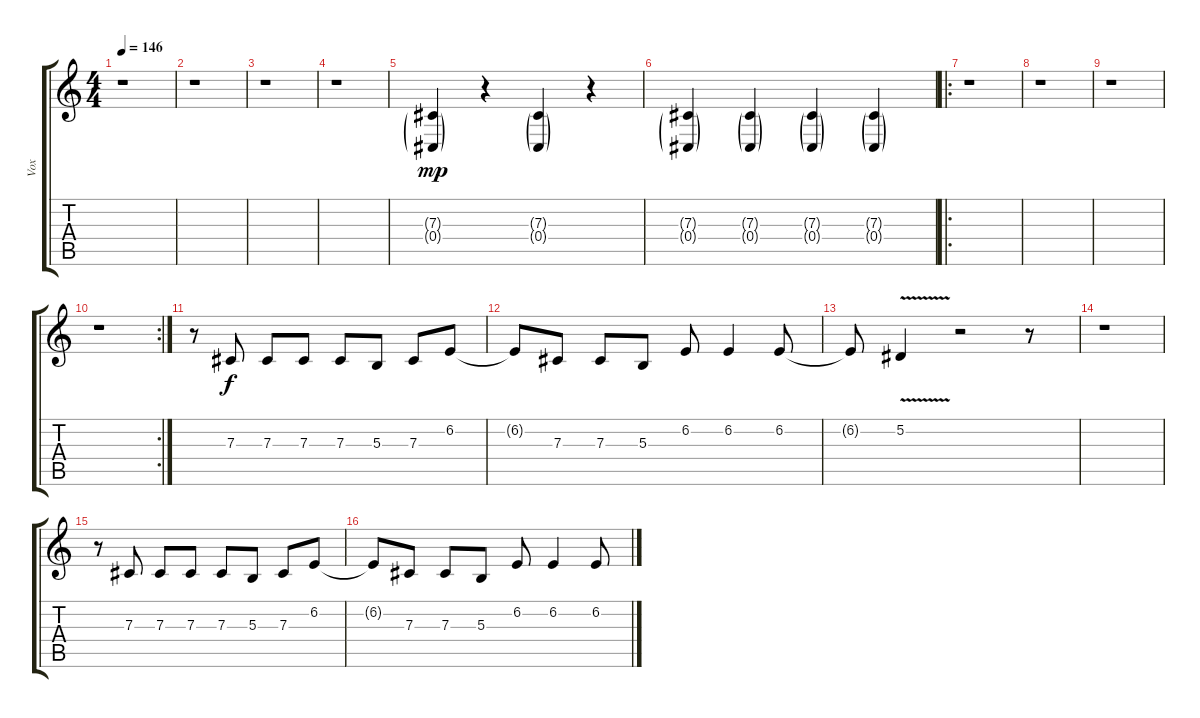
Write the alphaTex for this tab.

\track ("Vox" "Vox") {instrument lead2sawtooth}
\staff {score tabs}
\tuning (Eb4 Bb3 Gb3 Db3 Ab2 Eb2) {hide}
\ts (4 4)
\tempo 146
\clef g2
\ks c
r.1{dy mp instrument lead2sawtooth} |
r.1 |
r.1 |
r.1 |
(7.3{g} 0.4{g}).4 r.4 (7.3{g} 0.4{g}).4 r.4 |
(7.3{g} 0.4{g}).4 (7.3{g} 0.4{g}).4 (7.3{g} 0.4{g}).4 (7.3{g} 0.4{g}).4 |
\ro
r.1 |
r.1 |
r.1 |
\rc 2
r.1 |
r.8 7.3.8{dy f} 7.3.8 7.3.8 7.3.8 5.3.8 7.3.8 6.2.8 |
6.2{t}.8 7.3.8 7.3.8 5.3.8 6.2.8 6.2.4 6.2.8 |
6.2{t}.8 5.2{v}.4 r.2 r.8 |
r.1 |
r.8 7.3.8 7.3.8 7.3.8 7.3.8 5.3.8 7.3.8 6.2.8 |
6.2{t}.8 7.3.8 7.3.8 5.3.8 6.2.8 6.2.4 6.2.8
